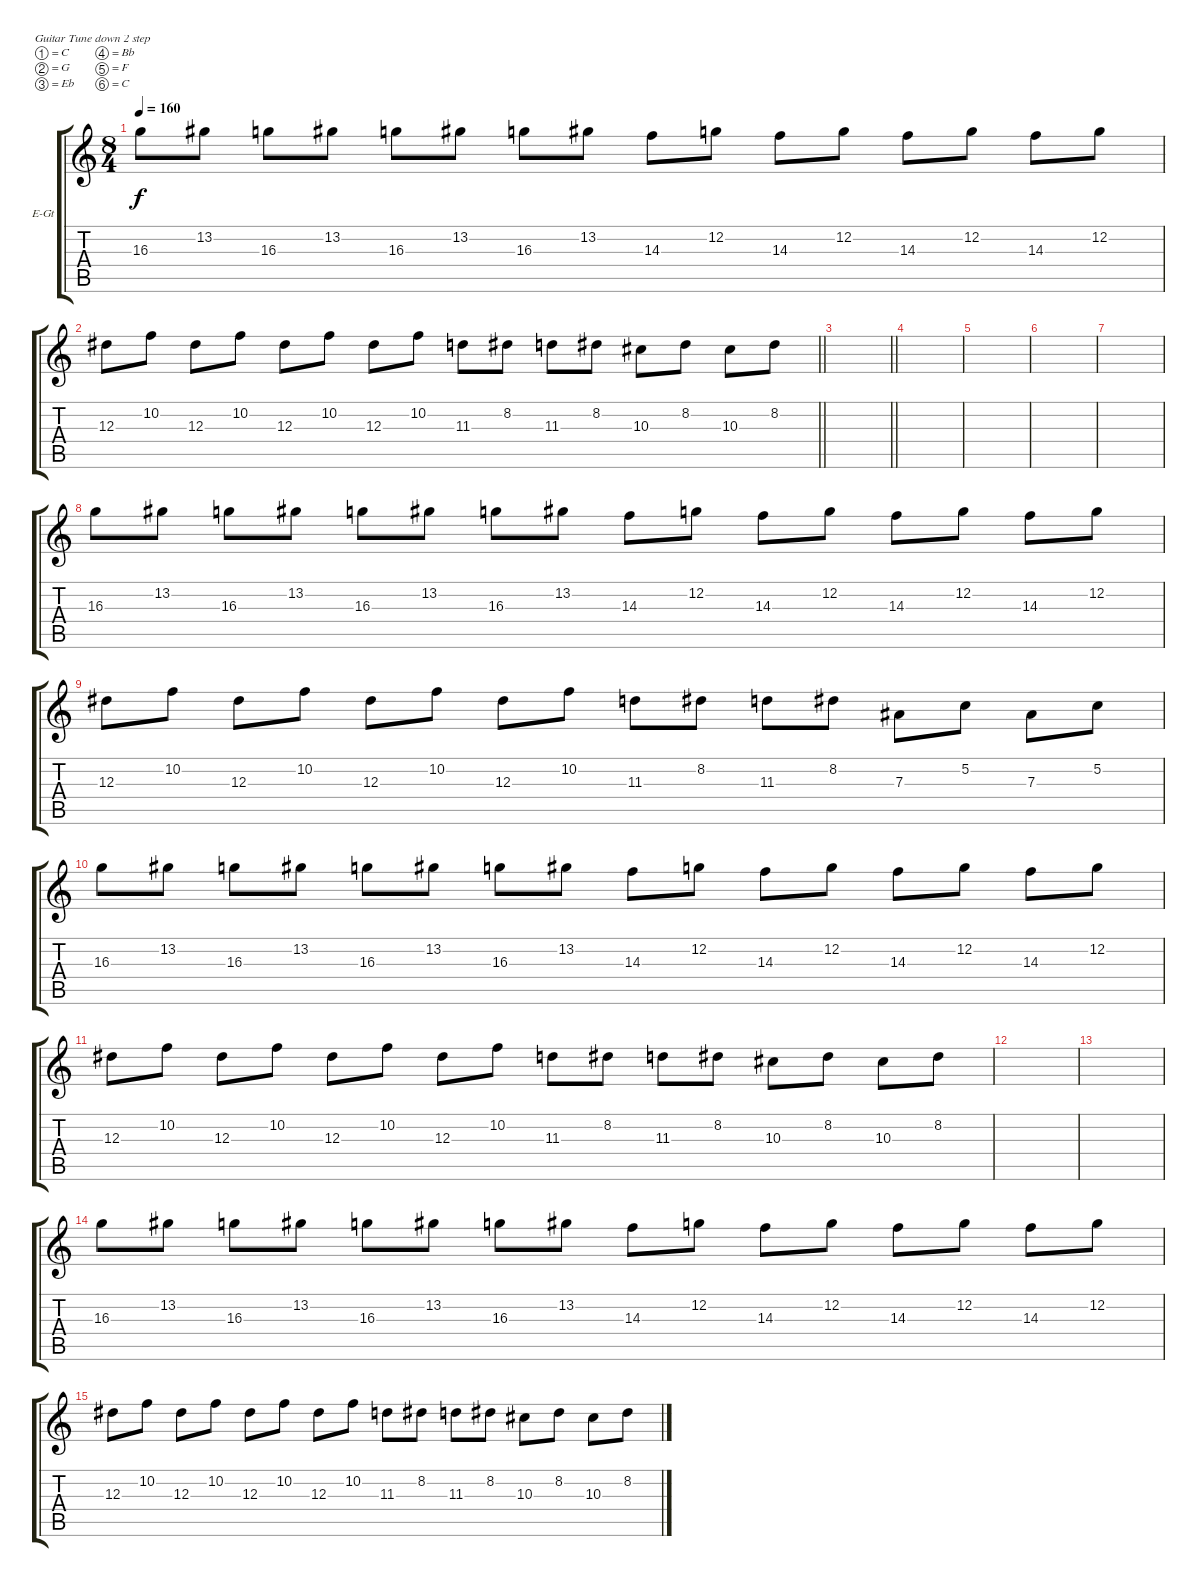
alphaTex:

\defaultSystemsLayout 4
\bracketExtendMode groupsimilarinstruments
\firstSystemTrackNameOrientation horizontal
\otherSystemsTrackNameOrientation horizontal
\track ("Electric Guitar" "E-Gt") {instrument overdrivenguitar}
\staff {score tabs}
\tuning (C4 G3 Eb3 Bb2 F2 C2)
\ts (8 4)
\tempo 160
\clef g2
\ks c
16.3.8{dy f} 13.2.8 16.3.8 13.2.8 16.3.8 13.2.8 16.3.8 13.2.8 14.3.8 12.2.8 14.3.8 12.2.8 14.3.8 12.2.8 14.3.8 12.2.8 |
\barLineRight lightlight
12.3.8 10.2.8 12.3.8 10.2.8 12.3.8 10.2.8 12.3.8 10.2.8 11.3.8 8.2.8 11.3.8 8.2.8 10.3.8 8.2.8 10.3.8 8.2.8 |
\barLineRight lightlight
|
|
|
|
|
16.3.8 13.2.8 16.3.8 13.2.8 16.3.8 13.2.8 16.3.8 13.2.8 14.3.8 12.2.8 14.3.8 12.2.8 14.3.8 12.2.8 14.3.8 12.2.8 |
12.3.8 10.2.8 12.3.8 10.2.8 12.3.8 10.2.8 12.3.8 10.2.8 11.3.8 8.2.8 11.3.8 8.2.8 7.3.8 5.2.8 7.3.8 5.2.8 |
16.3.8 13.2.8 16.3.8 13.2.8 16.3.8 13.2.8 16.3.8 13.2.8 14.3.8 12.2.8 14.3.8 12.2.8 14.3.8 12.2.8 14.3.8 12.2.8 |
12.3.8 10.2.8 12.3.8 10.2.8 12.3.8 10.2.8 12.3.8 10.2.8 11.3.8 8.2.8 11.3.8 8.2.8 10.3.8 8.2.8 10.3.8 8.2.8 |
|
|
16.3.8 13.2.8 16.3.8 13.2.8 16.3.8 13.2.8 16.3.8 13.2.8 14.3.8 12.2.8 14.3.8 12.2.8 14.3.8 12.2.8 14.3.8 12.2.8 |
12.3.8 10.2.8 12.3.8 10.2.8 12.3.8 10.2.8 12.3.8 10.2.8 11.3.8 8.2.8 11.3.8 8.2.8 10.3.8 8.2.8 10.3.8 8.2.8
